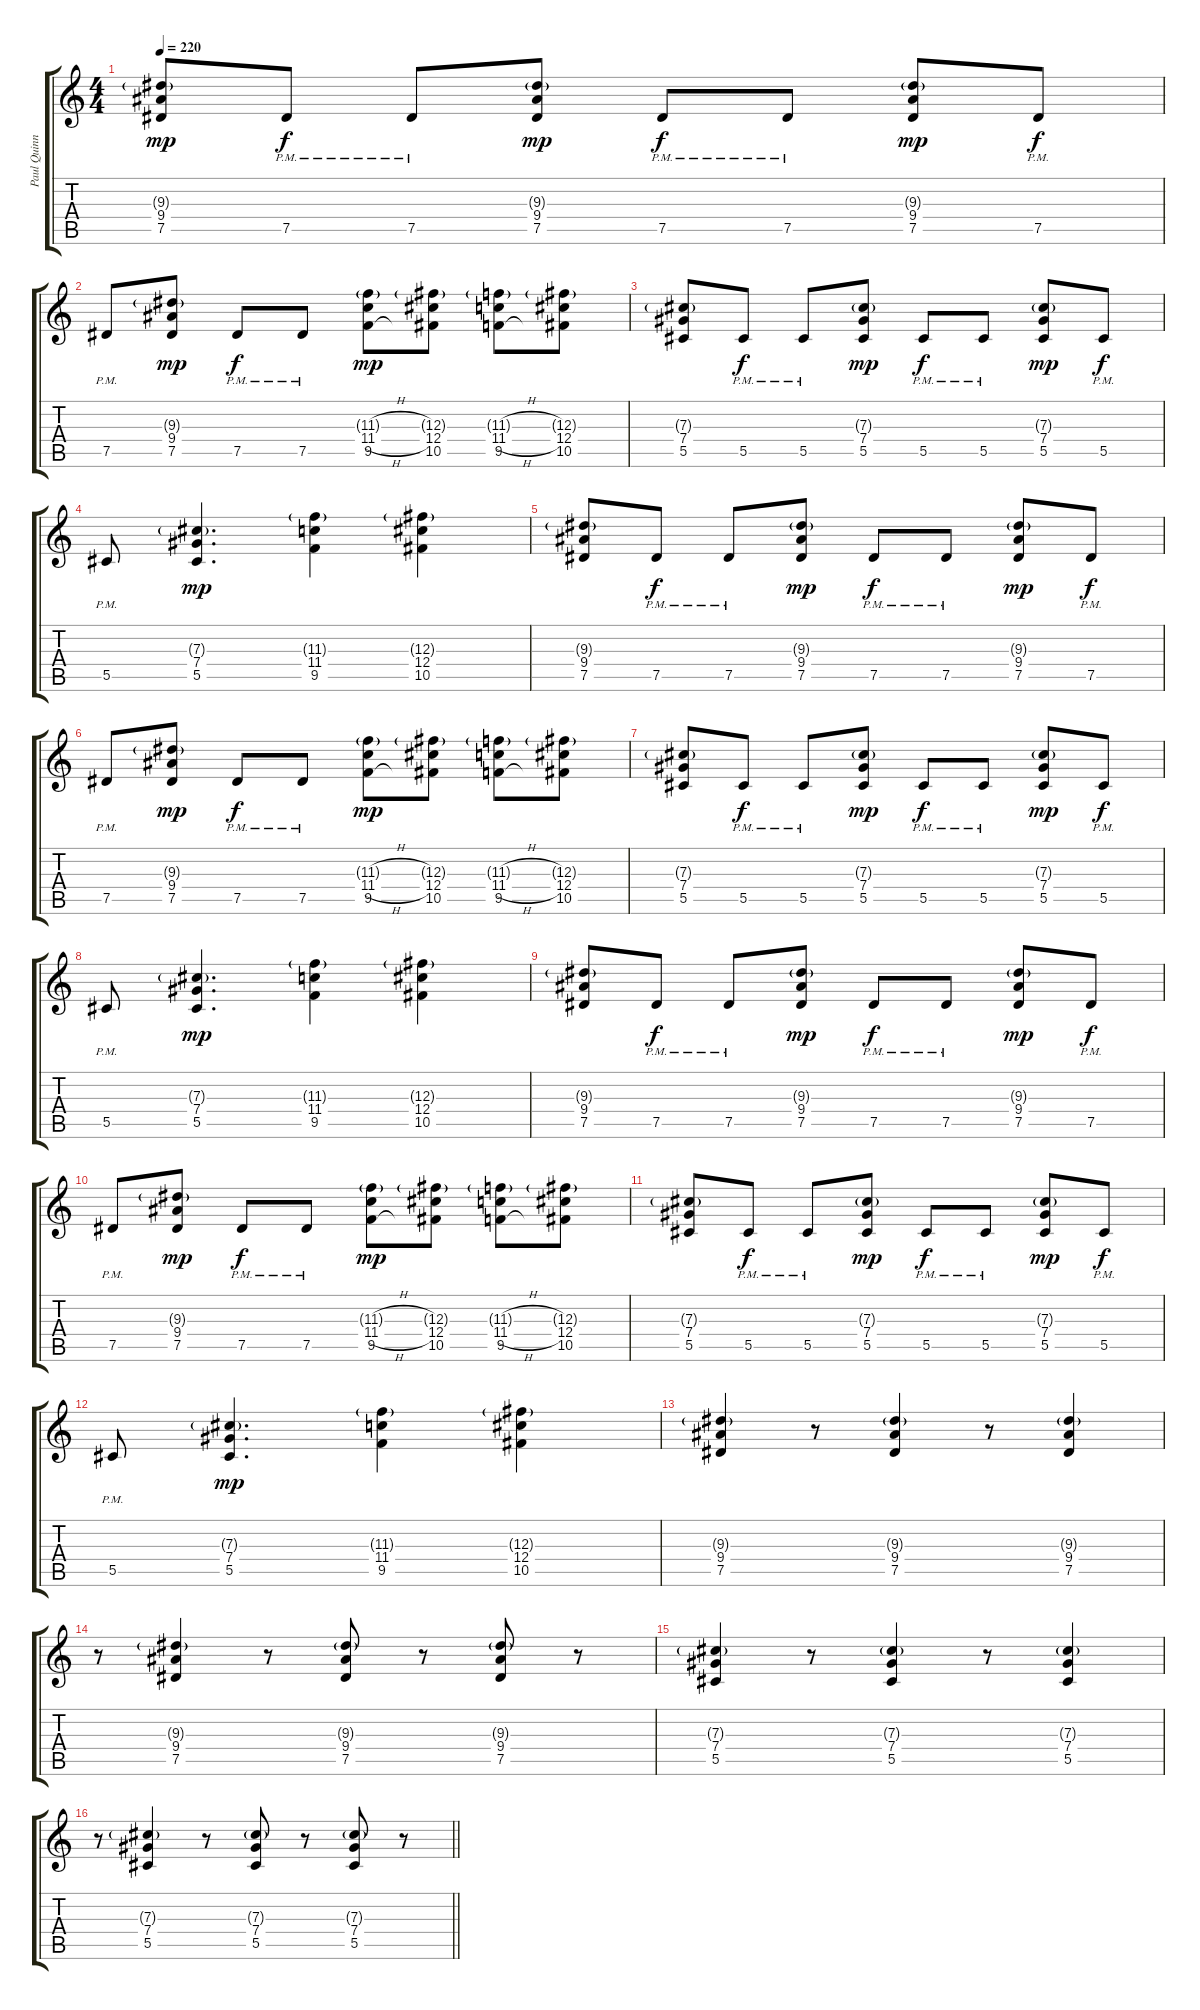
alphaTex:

\track ("Paul Quinn" "Paul Quinn") {instrument overdrivenguitar}
\staff {score tabs}
\tuning (Eb4 Bb3 Gb3 Db3 Ab2 Eb2) {hide}
\ts (4 4)
\tempo 220
\clef g2
\ks c
(9.3{g} 9.4 7.5).8{dy mp} 7.5{pm}.8{dy f} 7.5{pm}.8 (9.3{g} 9.4 7.5).8{dy mp} 7.5{pm}.8{dy f} 7.5{pm}.8 (9.3{g} 9.4 7.5).8{dy mp} 7.5{pm}.8{dy f} |
7.5{pm}.8 (9.3{g} 9.4 7.5).8{dy mp} 7.5{pm}.8{dy f} 7.5{pm}.8 (11.3{h g} 11.4{h} 9.5{h}).8{dy mp} (12.3{g} 12.4 10.5).8 (11.3{h g} 11.4{h} 9.5{h}).8 (12.3{g} 12.4 10.5).8 |
(7.3{g} 7.4 5.5).8 5.5{pm}.8{dy f} 5.5{pm}.8 (7.3{g} 7.4 5.5).8{dy mp} 5.5{pm}.8{dy f} 5.5{pm}.8 (7.3{g} 7.4 5.5).8{dy mp} 5.5{pm}.8{dy f} |
5.5{pm}.8 (7.3{g} 7.4 5.5).4{d dy mp} (11.3{g} 11.4 9.5).4 (12.3{g} 12.4 10.5).4 |
(9.3{g} 9.4 7.5).8 7.5{pm}.8{dy f} 7.5{pm}.8 (9.3{g} 9.4 7.5).8{dy mp} 7.5{pm}.8{dy f} 7.5{pm}.8 (9.3{g} 9.4 7.5).8{dy mp} 7.5{pm}.8{dy f} |
7.5{pm}.8 (9.3{g} 9.4 7.5).8{dy mp} 7.5{pm}.8{dy f} 7.5{pm}.8 (11.3{h g} 11.4{h} 9.5{h}).8{dy mp} (12.3{g} 12.4 10.5).8 (11.3{h g} 11.4{h} 9.5{h}).8 (12.3{g} 12.4 10.5).8 |
(7.3{g} 7.4 5.5).8 5.5{pm}.8{dy f} 5.5{pm}.8 (7.3{g} 7.4 5.5).8{dy mp} 5.5{pm}.8{dy f} 5.5{pm}.8 (7.3{g} 7.4 5.5).8{dy mp} 5.5{pm}.8{dy f} |
5.5{pm}.8 (7.3{g} 7.4 5.5).4{d dy mp} (11.3{g} 11.4 9.5).4 (12.3{g} 12.4 10.5).4 |
(9.3{g} 9.4 7.5).8 7.5{pm}.8{dy f} 7.5{pm}.8 (9.3{g} 9.4 7.5).8{dy mp} 7.5{pm}.8{dy f} 7.5{pm}.8 (9.3{g} 9.4 7.5).8{dy mp} 7.5{pm}.8{dy f} |
7.5{pm}.8 (9.3{g} 9.4 7.5).8{dy mp} 7.5{pm}.8{dy f} 7.5{pm}.8 (11.3{h g} 11.4{h} 9.5{h}).8{dy mp} (12.3{g} 12.4 10.5).8 (11.3{h g} 11.4{h} 9.5{h}).8 (12.3{g} 12.4 10.5).8 |
(7.3{g} 7.4 5.5).8 5.5{pm}.8{dy f} 5.5{pm}.8 (7.3{g} 7.4 5.5).8{dy mp} 5.5{pm}.8{dy f} 5.5{pm}.8 (7.3{g} 7.4 5.5).8{dy mp} 5.5{pm}.8{dy f} |
5.5{pm}.8 (7.3{g} 7.4 5.5).4{d dy mp} (11.3{g} 11.4 9.5).4 (12.3{g} 12.4 10.5).4 |
(9.3{g} 9.4 7.5).4 r.8 (9.3{g} 9.4 7.5).4 r.8 (9.3{g} 9.4 7.5).4 |
r.8 (9.3{g} 9.4 7.5).4 r.8 (9.3{g} 9.4 7.5).8 r.8 (9.3{g} 9.4 7.5).8 r.8 |
(7.3{g} 7.4 5.5).4 r.8 (7.3{g} 7.4 5.5).4 r.8 (7.3{g} 7.4 5.5).4 |
\barLineRight lightlight
r.8 (7.3{g} 7.4 5.5).4 r.8 (7.3{g} 7.4 5.5).8 r.8 (7.3{g} 7.4 5.5).8 r.8
